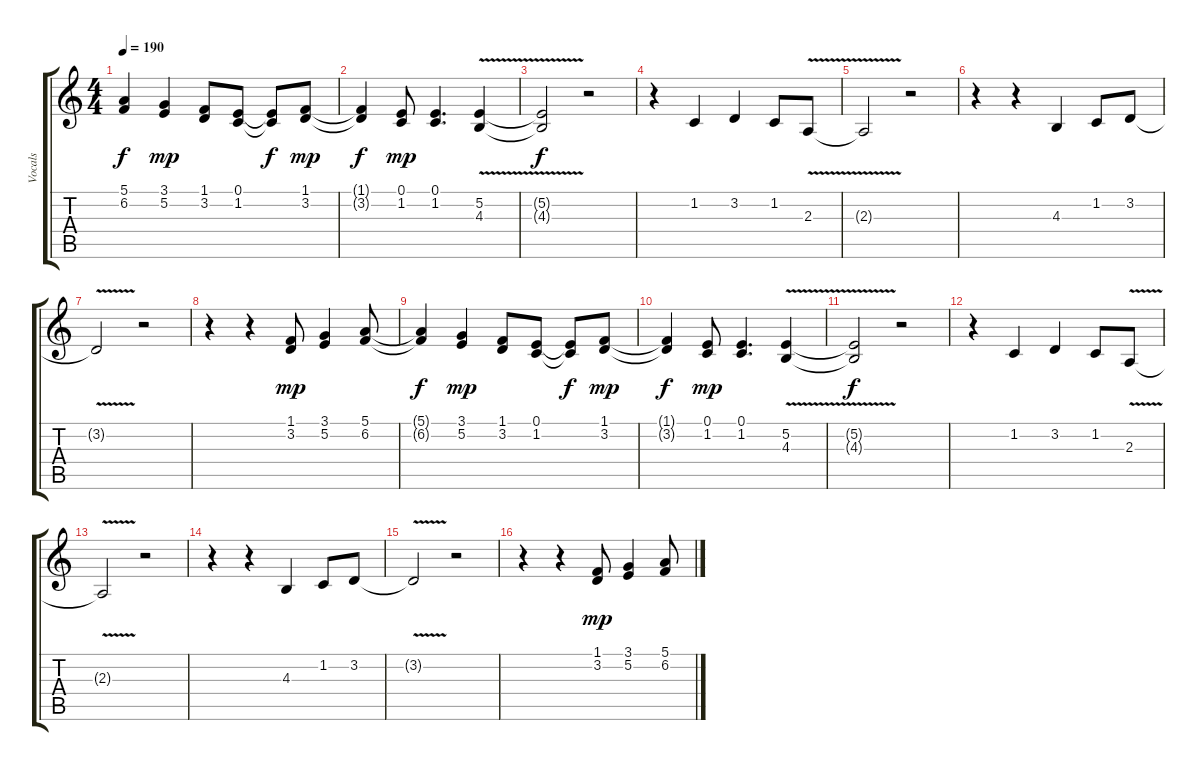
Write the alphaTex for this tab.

\track ("Vocals" "Vocals") {instrument clarinet}
\staff {score tabs}
\tuning (E4 B3 G3 D3 A2 E2) {hide}
\ts (4 4)
\tempo 190
\clef g2
\ks c
(5.1{t} 6.2{t}).4{dy f} (3.1 5.2).4{dy mp} (1.1 3.2).8 (0.1 1.2).8 (0.1{t} 1.2{t}).8{dy f} (1.1 3.2).8{dy mp} |
(1.1{t} 3.2{t}).4{dy f} (0.1 1.2).8{dy mp} (0.1 1.2).4{d} (5.2 4.3{v}).4 |
(5.2{t} 4.3{t}).2{dy f} r.2 |
r.4 1.2.4 3.2.4 1.2.8 2.3{v}.8 |
2.3{t}.2 r.2 |
r.4 r.4 4.3.4 1.2.8 3.2.8 |
3.2{v t}.2 r.2 |
r.4 r.4 (1.1 3.2).8{dy mp} (3.1 5.2).4 (5.1 6.2).8 |
(5.1{t} 6.2{t}).4{dy f} (3.1 5.2).4{dy mp} (1.1 3.2).8 (0.1 1.2).8 (0.1{t} 1.2{t}).8{dy f} (1.1 3.2).8{dy mp} |
(1.1{t} 3.2{t}).4{dy f} (0.1 1.2).8{dy mp} (0.1 1.2).4{d} (5.2 4.3{v}).4 |
(5.2{t} 4.3{t}).2{dy f} r.2 |
r.4 1.2.4 3.2.4 1.2.8 2.3{v}.8 |
2.3{t}.2 r.2 |
r.4 r.4 4.3.4 1.2.8 3.2.8 |
3.2{v t}.2 r.2 |
r.4 r.4 (1.1 3.2).8{dy mp} (3.1 5.2).4 (5.1 6.2).8
